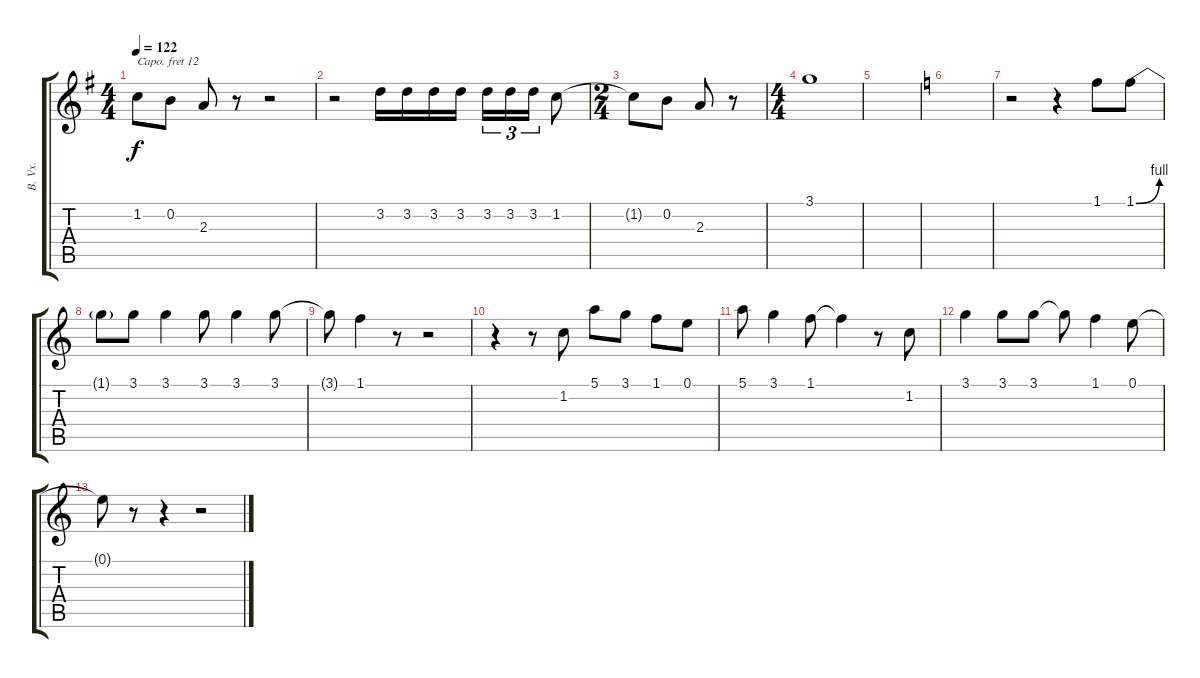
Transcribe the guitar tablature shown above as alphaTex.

\track ("B. Vx." "B. Vx.") {instrument voiceoohs}
\staff {score tabs}
\capo 12
\tuning (E4 B3 G3 D3 A2 E2) {hide}
\ts (4 4)
\tempo 122
\clef g2
\ks g
1.2{t}.8{dy f} 0.2.8 2.3.8 r.8 r.2 |
r.2 3.2.16 3.2.16 3.2.16 3.2.16 3.2.16{tu (3 2)} 3.2.16{tu (3 2)} 3.2.16{tu (3 2)} 1.2.8 |
\ts (2 4)
1.2{t}.8 0.2.8 2.3.8 r.8 |
\ts (4 4)
3.1.1 |
|
\ks c
|
r.2 r.4 1.1.8 1.1{be (bend 0 0 60 4)}.8 |
1.1{t}.8 3.1.8 3.1.4 3.1.8 3.1.4 3.1.8 |
3.1{t}.8 1.1.4 r.8 r.2 |
r.4 r.8 1.2.8 5.1.8 3.1.8 1.1.8 0.1.8 |
5.1.8 3.1.4 1.1.8 1.1{t}.4 r.8 1.2.8 |
3.1.4 3.1.8 3.1.8 3.1{t}.8 1.1.4 0.1.8 |
0.1{t}.8 r.8 r.4 r.2
